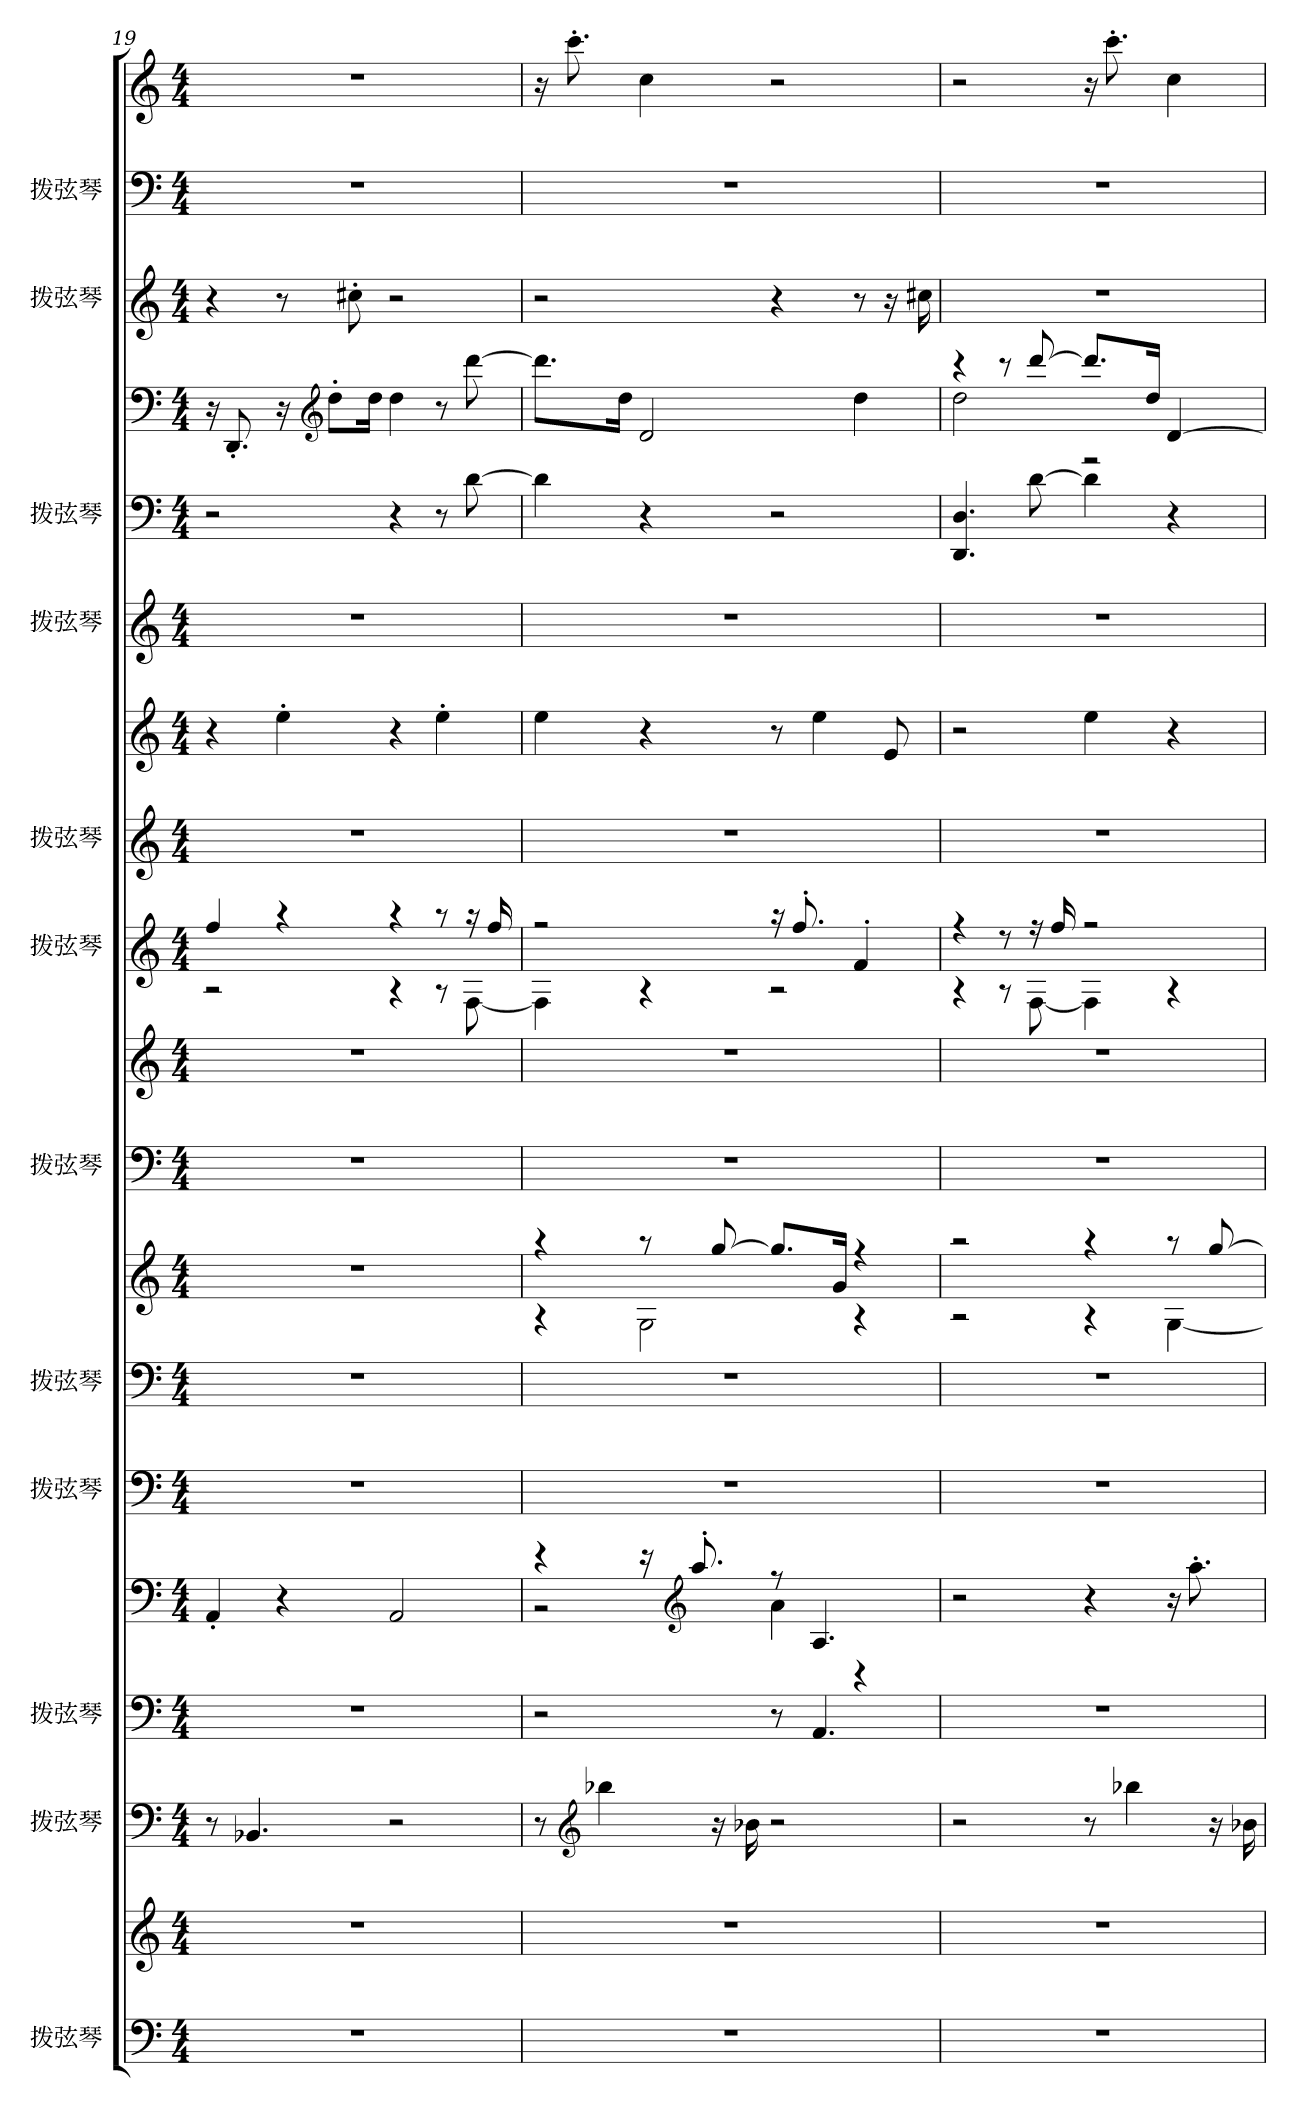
**kern	**kern	**kern	**kern	**kern	**kern	**kern	**kern	**kern	**kern	**kern	**kern	**kern	**kern	**kern	**kern	**kern	**kern	**kern
*part12	*part12	*part11	*part10	*part10	*part9	*part8	*part8	*part7	*part7	*part6	*part5	*part5	*part4	*part3	*part3	*part2	*part1	*part1
*staff19	*staff18	*staff17	*staff16	*staff15	*staff14	*staff13	*staff12	*staff11	*staff10	*staff9	*staff8	*staff7	*staff6	*staff5	*staff4	*staff3	*staff2	*staff1
*I"拨弦琴	*	*I"拨弦琴	*I"拨弦琴	*	*I"拨弦琴	*I"拨弦琴	*	*I"拨弦琴	*	*I"拨弦琴	*I"拨弦琴	*	*I"拨弦琴	*I"拨弦琴	*	*I"拨弦琴	*I"拨弦琴	*
!!LO:PB:g=z
*clefF4	*clefG2	*clefF4	*clefF4	*clefF4	*clefF4	*clefF4	*clefG2	*clefF4	*clefG2	*clefG2	*clefG2	*clefG2	*clefG2	*clefF4	*clefF4	*clefG2	*clefF4	*clefG2
*k[]	*k[]	*k[]	*k[]	*k[]	*k[]	*k[]	*k[]	*k[]	*k[]	*k[]	*k[]	*k[]	*k[]	*k[]	*k[]	*k[]	*k[]	*k[]
*M4/4	*M4/4	*M4/4	*M4/4	*M4/4	*M4/4	*M4/4	*M4/4	*M4/4	*M4/4	*M4/4	*M4/4	*M4/4	*M4/4	*M4/4	*M4/4	*M4/4	*M4/4	*M4/4
=19	=19	=19	=19	=19	=19	=19	=19	=19	=19	=19	=19	=19	=19	=19	=19	=19	=19	=19
*	*	*	*	*	*	*	*	*	*	*^	*	*	*	*	*	*	*	*
1r	1r	8r	1r	4AA'/	1r	1r	1r	1r	1r	4ff/	2r	1r	4r	1r	2r	16r	4r	1r	1r
.	.	.	.	.	.	.	.	.	.	.	.	.	.	.	.	8.DD'/	.	.	.
.	.	4.BB-X/	.	.	.	.	.	.	.	.	.	.	.	.	.	.	.	.	.
.	.	.	.	4r	.	.	.	.	.	4r	.	.	4ee'\	.	.	16r	8r	.	.
*	*	*	*	*	*	*	*	*	*	*	*	*	*	*	*	*clefG2	*	*	*
.	.	.	.	.	.	.	.	.	.	.	.	.	.	.	.	8dd'\L	.	.	.
.	.	.	.	.	.	.	.	.	.	.	.	.	.	.	.	.	8cc#X'\	.	.
.	.	.	.	.	.	.	.	.	.	.	.	.	.	.	.	16dd\Jk	.	.	.
.	.	2r	.	2AA/	.	.	.	.	.	4r	4r	.	4r	.	4r	4dd\	2r	.	.
.	.	.	.	.	.	.	.	.	.	8r	8r	.	4ee'\	.	8r	8r	.	.	.
.	.	.	.	.	.	.	.	.	.	16r	[8F\	.	.	.	[8d\	[8ddd\	.	.	.
.	.	.	.	.	.	.	.	.	.	16ff/	.	.	.	.	.	.	.	.	.
=20	=20	=20	=20	=20	=20	=20	=20	=20	=20	=20	=20	=20	=20	=20	=20	=20	=20	=20	=20
*	*	*	*	*^	*	*	*^	*	*	*	*	*	*	*	*	*	*	*	*
1r	1r	8r	2r	4r	2r	1r	1r	4r	4r	1r	1r	2r	4F\]	1r	4ee\	1r	4d\]	8.ddd\L]	2r	1r	16r
.	.	.	.	.	.	.	.	.	.	.	.	.	.	.	.	.	.	.	.	.	8.ccc'\
*	*	*clefG2	*	*	*	*	*	*	*	*	*	*	*	*	*	*	*	*	*	*	*
.	.	4bb-X\	.	.	.	.	.	.	.	.	.	.	.	.	.	.	.	.	.	.	.
.	.	.	.	.	.	.	.	.	.	.	.	.	.	.	.	.	.	16dd\Jk	.	.	.
.	.	.	.	16r	.	.	.	8r	2G\	.	.	.	4r	.	4r	.	4r	2d/	.	.	4cc\
*	*	*	*	*clefG2	*	*	*	*	*	*	*	*	*	*	*	*	*	*	*	*	*
.	.	.	.	8.aa'/	.	.	.	.	.	.	.	.	.	.	.	.	.	.	.	.	.
.	.	16r	.	.	.	.	.	[8gg/	.	.	.	.	.	.	.	.	.	.	.	.	.
.	.	16b-X\	.	.	.	.	.	.	.	.	.	.	.	.	.	.	.	.	.	.	.
.	.	2r	8r	8r	4a\	.	.	8.gg/L]	.	.	.	16r	2r	.	8r	.	2r	.	4r	.	2r
.	.	.	.	.	.	.	.	.	.	.	.	8.ff'/	.	.	.	.	.	.	.	.	.
.	.	.	4.AA/	4.A/	.	.	.	.	.	.	.	.	.	.	4ee\	.	.	.	.	.	.
.	.	.	.	.	.	.	.	16g/Jk	.	.	.	.	.	.	.	.	.	.	.	.	.
.	.	.	.	.	4r	.	.	4r	4r	.	.	4f'/	.	.	.	.	.	4dd\	8r	.	.
.	.	.	.	.	.	.	.	.	.	.	.	.	.	.	8e/	.	.	.	16r	.	.
.	.	.	.	.	.	.	.	.	.	.	.	.	.	.	.	.	.	.	16cc#X\	.	.
*	*	*	*	*v	*v	*	*	*	*	*	*	*	*	*	*	*	*	*	*	*	*
=21	=21	=21	=21	=21	=21	=21	=21	=21	=21	=21	=21	=21	=21	=21	=21	=21	=21	=21	=21	=21
*	*	*	*	*	*	*	*	*	*	*	*	*	*	*	*	*	*^	*	*	*
1r	1r	2r	1r	2r	1r	1r	2r	2r	1r	1r	4r	4r	1r	2r	1r	4.DD/ 4.D/	4r	2dd\	1r	1r	2r
.	.	.	.	.	.	.	.	.	.	.	8r	8r	.	.	.	.	8r	.	.	.	.
.	.	.	.	.	.	.	.	.	.	.	16r	[8F\	.	.	.	[8d\	[8ddd/	.	.	.	.
.	.	.	.	.	.	.	.	.	.	.	16ff/	.	.	.	.	.	.	.	.	.	.
.	.	8r	.	4r	.	.	4r	4r	.	.	2r	4F\]	.	4ee\	.	4d\]	8.ddd/L]	2r	.	.	16r
.	.	.	.	.	.	.	.	.	.	.	.	.	.	.	.	.	.	.	.	.	8.ccc'\
.	.	4bb-X\	.	.	.	.	.	.	.	.	.	.	.	.	.	.	.	.	.	.	.
.	.	.	.	.	.	.	.	.	.	.	.	.	.	.	.	.	16dd/Jk	.	.	.	.
.	.	.	.	16r	.	.	8r	[4G\	.	.	.	4r	.	4r	.	4r	[4d/	.	.	.	4cc\
.	.	.	.	8.aa'\	.	.	.	.	.	.	.	.	.	.	.	.	.	.	.	.	.
.	.	16r	.	.	.	.	[8gg/	.	.	.	.	.	.	.	.	.	.	.	.	.	.
.	.	16b-X\	.	.	.	.	.	.	.	.	.	.	.	.	.	.	.	.	.	.	.
*	*	*	*	*	*	*	*v	*v	*	*	*v	*v	*	*	*	*	*v	*v	*	*	*
=	=	=	=	=	=	=	=	=	=	=	=	=	=	=	=	=	=	=
*-	*-	*-	*-	*-	*-	*-	*-	*-	*-	*-	*-	*-	*-	*-	*-	*-	*-	*-
